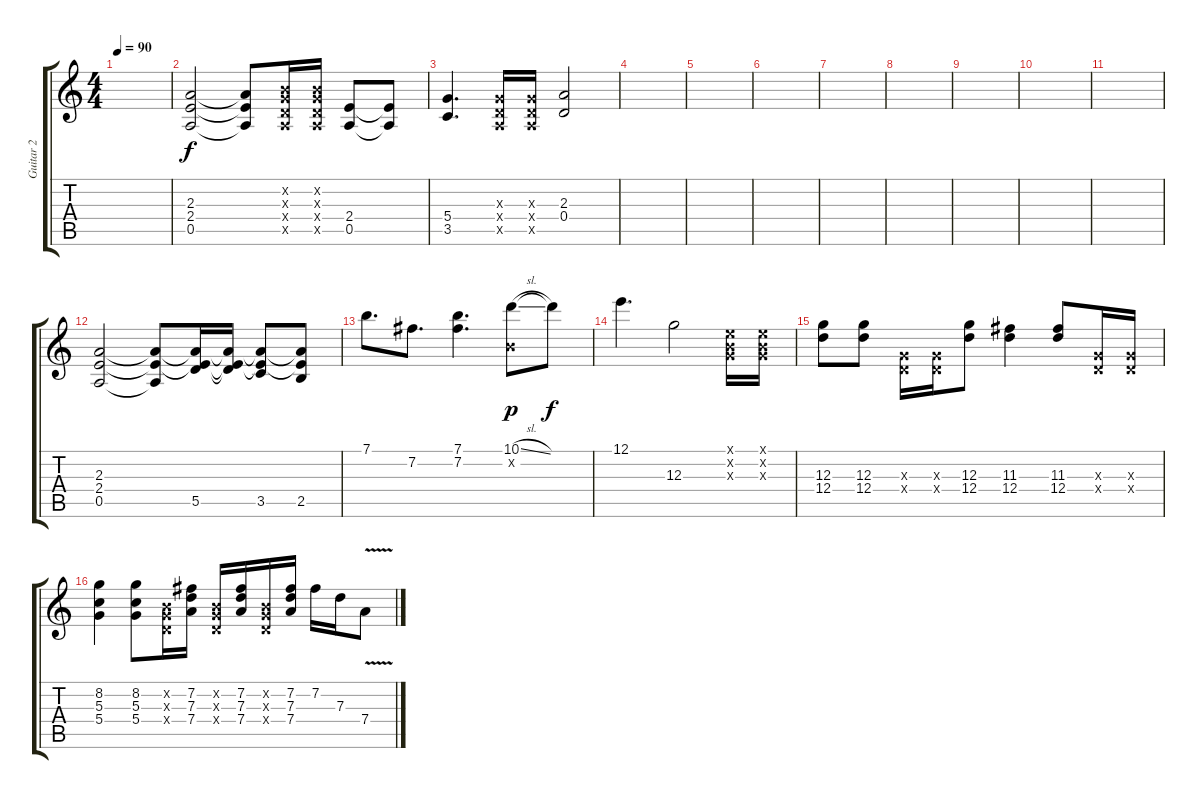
\track ("Guitar 2" "Guitar 2") {instrument distortionguitar}
\staff {score tabs}
\tuning (E4 B3 G3 D3 A2 E2) {hide}
\ts (4 4)
\tempo 90
\clef g2
\ks c
|
(2.3 2.4 0.5).2{volume 16} (2.3{t} 2.4{t} 0.5{t}).8 (0.2{x} 0.3{x} 0.4{x} 0.5{x}).16 (0.2{x} 0.3{x} 0.4{x} 0.5{x}).16 (2.4 0.5).8 (2.4{t} 0.5{t}).8 |
(5.4 3.5).4{d} (0.3{x} 0.4{x} 0.5{x}).16 (0.3{x} 0.4{x} 0.5{x}).16 (2.3 0.4).2 |
|
|
|
|
|
|
|
|
(2.3 2.4 0.5).2{volume 16 instrument distortionguitar} (2.3{t} 2.4{t} 0.5{t}).8 (2.3{t} 2.4{t} 5.5).16 (2.3{t} 2.4{t} 5.5{t}).16 (2.3{t} 2.4{t} 3.5).8 (2.3{t} 2.4{t} 2.5).8 |
7.1.8{d} 7.2.8{d} (7.1 7.2).4{d} (10.1{sl} 0.2{x}).8{dy p} 10.1{t}.8{dy f} |
12.1.4{d} 12.3.2 (0.1{x} 0.2{x} 0.3{x}).16 (0.1{x} 0.2{x} 0.3{x}).16 |
(12.3 12.4).8 (12.3 12.4).8 (0.3{x} 0.4{x}).16 (0.3{x} 0.4{x}).16 (12.3 12.4).8 (11.3 12.4).4 (11.3 12.4).8 (0.3{x} 0.4{x}).16 (0.3{x} 0.4{x}).16 |
(8.2 5.3 5.4).4 (8.2 5.3 5.4).8 (0.2{x} 0.3{x} 0.4{x}).16 (7.2 7.3 7.4).16 (0.2{x} 0.3{x} 0.4{x}).16 (7.2 7.3 7.4).16 (0.2{x} 0.3{x} 0.4{x}).16 (7.2 7.3 7.4).16 7.2.16 7.3.16 7.4{v}.8
